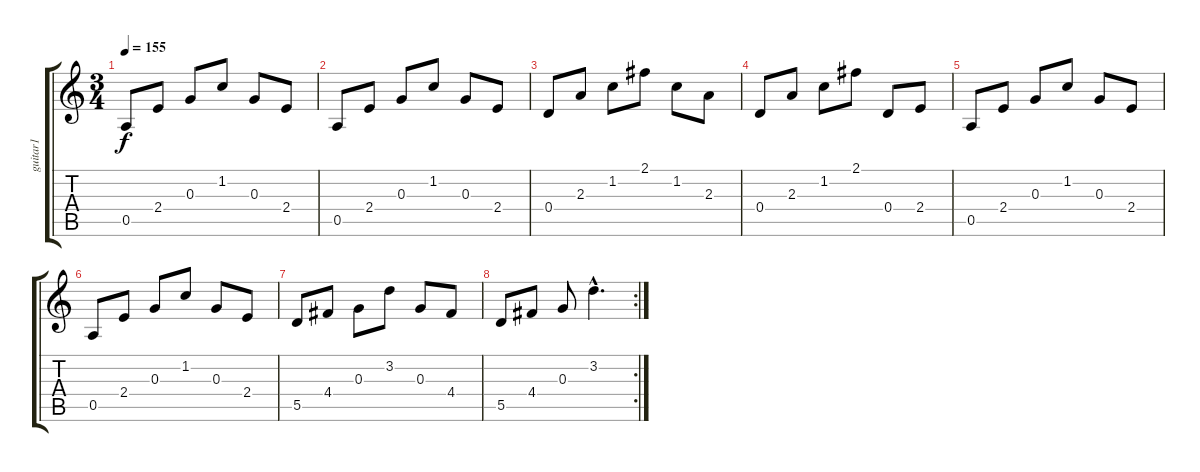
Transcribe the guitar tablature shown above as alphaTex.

\track ("guitar1" "guitar1") {instrument acousticguitarnylon}
\staff {score tabs}
\tuning (E4 B3 G3 D3 A2 E2) {hide}
\ts (3 4)
\tempo 155
\clef g2
\ks c
0.5.8{dy f} 2.4.8 0.3.8 1.2.8 0.3.8 2.4.8 |
0.5.8 2.4.8 0.3.8 1.2.8 0.3.8 2.4.8 |
0.4.8 2.3.8 1.2.8 2.1.8 1.2.8 2.3.8 |
0.4.8 2.3.8 1.2.8 2.1.8 0.4.8 2.4.8 |
0.5.8 2.4.8 0.3.8 1.2.8 0.3.8 2.4.8 |
0.5.8 2.4.8 0.3.8 1.2.8 0.3.8 2.4.8 |
5.5.8 4.4.8 0.3.8 3.2.8 0.3.8 4.4.8 |
\rc 2
5.5.8 4.4.8 0.3.8 3.2{hac}.4{d}
